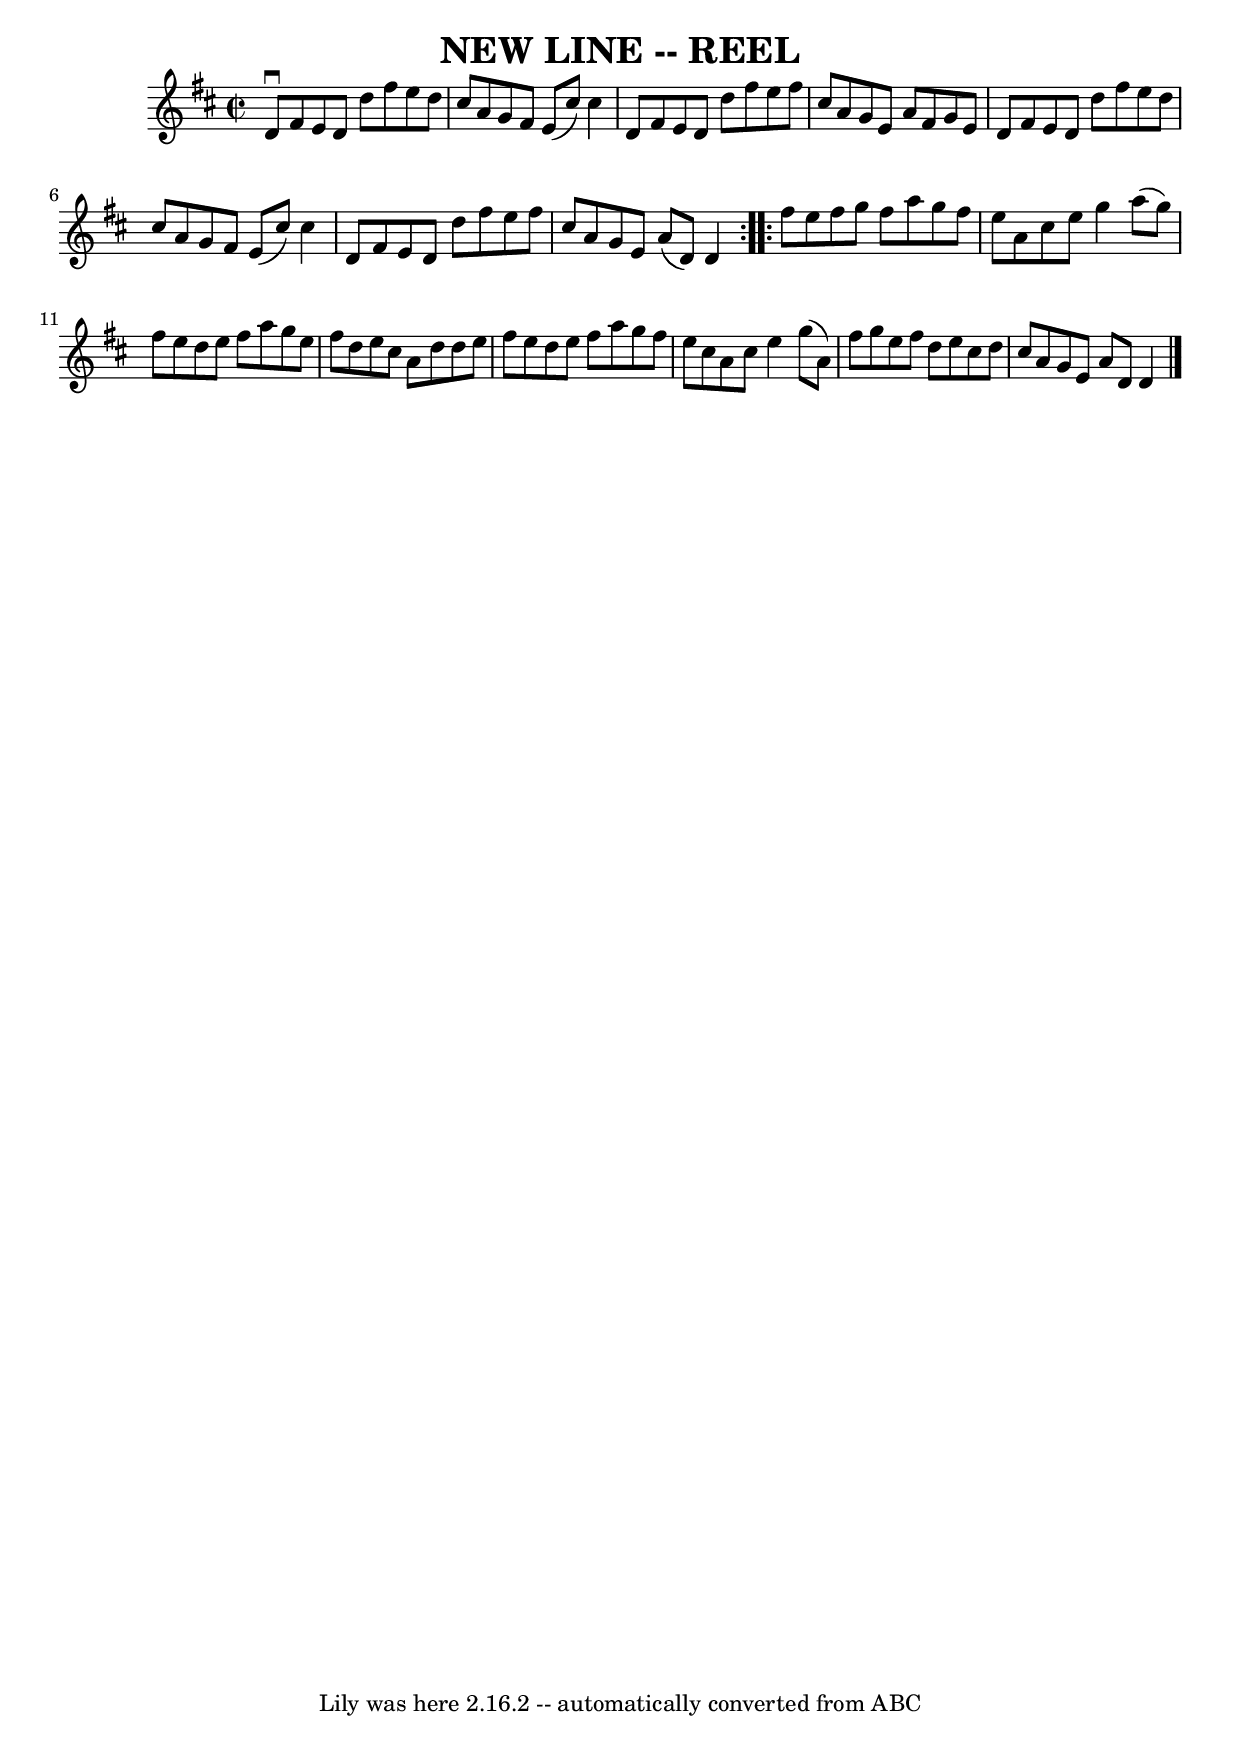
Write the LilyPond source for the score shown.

\version "2.16.2"
\include "Mammoth.ily"
\header {
	%% book = "Ryan's Mammoth Collection of Fiddle Tunes"
	crossRefNumber = "1"
	footnotes = ""
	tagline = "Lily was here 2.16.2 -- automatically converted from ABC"
	title = "NEW LINE -- REEL"
}
voicedefault =  {


\repeat volta 2 {
\override Staff.TimeSignature #'style = #'C
 \time 2/2 
\key d \major d'8^\downbow fis'8 e'8 d'8 d''8    
fis''8 e''8 d''8    |
 cis''8 a'8 g'8 fis'8 e'8 (
cis''8) cis''4    |
 d'8 fis'8 e'8 d'8 d''8 fis''8  
 e''8 fis''8    |
 cis''8 a'8 g'8 e'8 a'8 fis'8    
g'8 e'8    |
     |
 d'8 fis'8 e'8 d'8 d''8    
fis''8 e''8 d''8    |
 cis''8 a'8 g'8 fis'8 e'8 (
cis''8) cis''4    |
 d'8 fis'8 e'8 d'8 d''8 fis''8  
 e''8 fis''8    |
 cis''8 a'8 g'8 e'8 a'8 (d'8)   
d'4    }     \repeat volta 2 { fis''8 e''8 fis''8 g''8 fis''8    
a''8 g''8 fis''8    |
 e''8 a'8 cis''8 e''8 g''4    
a''8 (g''8)   |
 fis''8 e''8 d''8 e''8 fis''8 a''8 
 g''8 e''8    |
 fis''8 d''8 e''8 cis''8 a'8 d''8   
 d''8 e''8    |
     |
 fis''8 e''8 d''8 e''8    
fis''8 a''8 g''8 fis''8    |
 e''8 cis''8 a'8 cis''8  
 e''4 g''8 (a'8)   |
 fis''8 g''8 e''8 fis''8    
d''8 e''8 cis''8 d''8    |
 cis''8 a'8 g'8 e'8 a'8 
 d'8 d'4      \bar "|."   }
}

\score{
    <<

	\context Staff="default"
	{
	    \voicedefault 
	}

    >>
	\layout {
	}
	\midi {}
}
